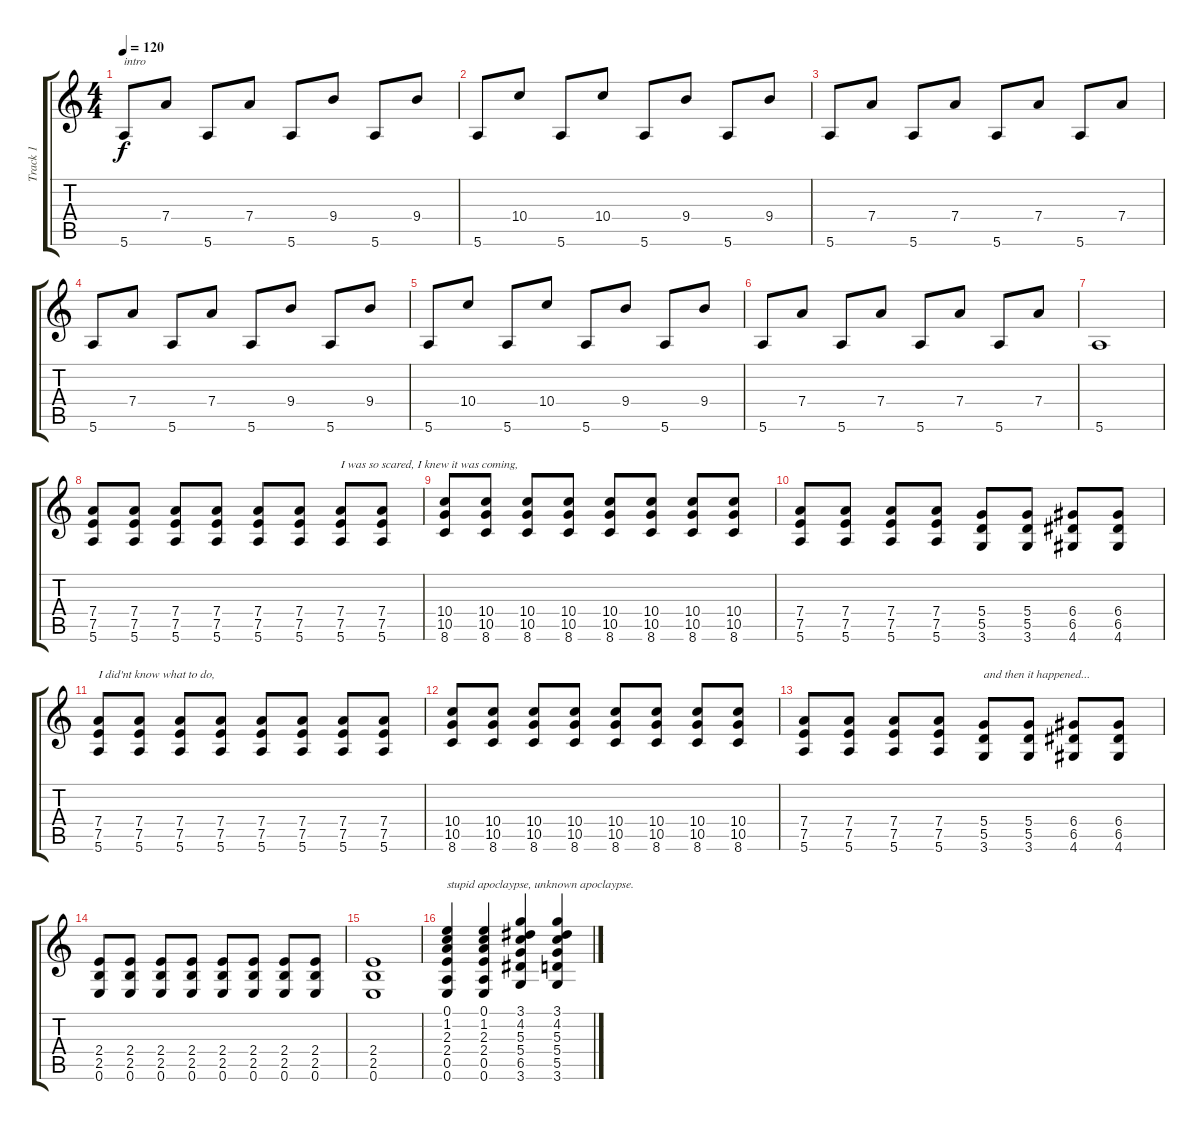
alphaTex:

\track ("Track 1" "Track 1") {instrument overdrivenguitar}
\staff {score tabs}
\tuning (E4 B3 G3 D3 A2 E2) {hide}
\ts (4 4)
\tempo 120
\clef g2
\ks c
5.6.8{txt "intro" dy f instrument overdrivenguitar} 7.4.8 5.6.8 7.4.8 5.6.8 9.4.8 5.6.8 9.4.8 |
5.6.8 10.4.8 5.6.8 10.4.8 5.6.8 9.4.8 5.6.8 9.4.8 |
5.6.8 7.4.8 5.6.8 7.4.8 5.6.8 7.4.8 5.6.8 7.4.8 |
5.6.8 7.4.8 5.6.8 7.4.8 5.6.8 9.4.8 5.6.8 9.4.8 |
5.6.8 10.4.8 5.6.8 10.4.8 5.6.8 9.4.8 5.6.8 9.4.8 |
5.6.8 7.4.8 5.6.8 7.4.8 5.6.8 7.4.8 5.6.8 7.4.8 |
5.6.1 |
(7.4 7.5 5.6).8 (7.4 7.5 5.6).8 (7.4 7.5 5.6).8 (7.4 7.5 5.6).8 (7.4 7.5 5.6).8 (7.4 7.5 5.6).8 (7.4 7.5 5.6).8{txt "I was so scared, I knew it was coming, "} (7.4 7.5 5.6).8 |
(10.4 10.5 8.6).8 (10.4 10.5 8.6).8 (10.4 10.5 8.6).8 (10.4 10.5 8.6).8 (10.4 10.5 8.6).8 (10.4 10.5 8.6).8 (10.4 10.5 8.6).8 (10.4 10.5 8.6).8 |
(7.4 7.5 5.6).8 (7.4 7.5 5.6).8 (7.4 7.5 5.6).8 (7.4 7.5 5.6).8 (5.4 5.5 3.6).8 (5.4 5.5 3.6).8 (6.4 6.5 4.6).8 (6.4 6.5 4.6).8 |
(7.4 7.5 5.6).8{txt "I did'nt know what to do,"} (7.4 7.5 5.6).8 (7.4 7.5 5.6).8 (7.4 7.5 5.6).8 (7.4 7.5 5.6).8 (7.4 7.5 5.6).8 (7.4 7.5 5.6).8 (7.4 7.5 5.6).8 |
(10.4 10.5 8.6).8 (10.4 10.5 8.6).8 (10.4 10.5 8.6).8 (10.4 10.5 8.6).8 (10.4 10.5 8.6).8 (10.4 10.5 8.6).8 (10.4 10.5 8.6).8 (10.4 10.5 8.6).8 |
(7.4 7.5 5.6).8 (7.4 7.5 5.6).8 (7.4 7.5 5.6).8 (7.4 7.5 5.6).8 (5.4 5.5 3.6).8{txt "and then it happened..."} (5.4 5.5 3.6).8 (6.4 6.5 4.6).8 (6.4 6.5 4.6).8 |
(2.4 2.5 0.6).8 (2.4 2.5 0.6).8 (2.4 2.5 0.6).8 (2.4 2.5 0.6).8 (2.4 2.5 0.6).8 (2.4 2.5 0.6).8 (2.4 2.5 0.6).8 (2.4 2.5 0.6).8 |
(2.4 2.5 0.6).1 |
(0.1 1.2 2.3 2.4 0.5 0.6).4{txt "stupid apoclaypse, unknown apoclaypse."} (0.1 1.2 2.3 2.4 0.5 0.6).4 (3.1 4.2 5.3 5.4 6.5 3.6).4 (3.1 4.2 5.3 5.4 5.5 3.6).4
